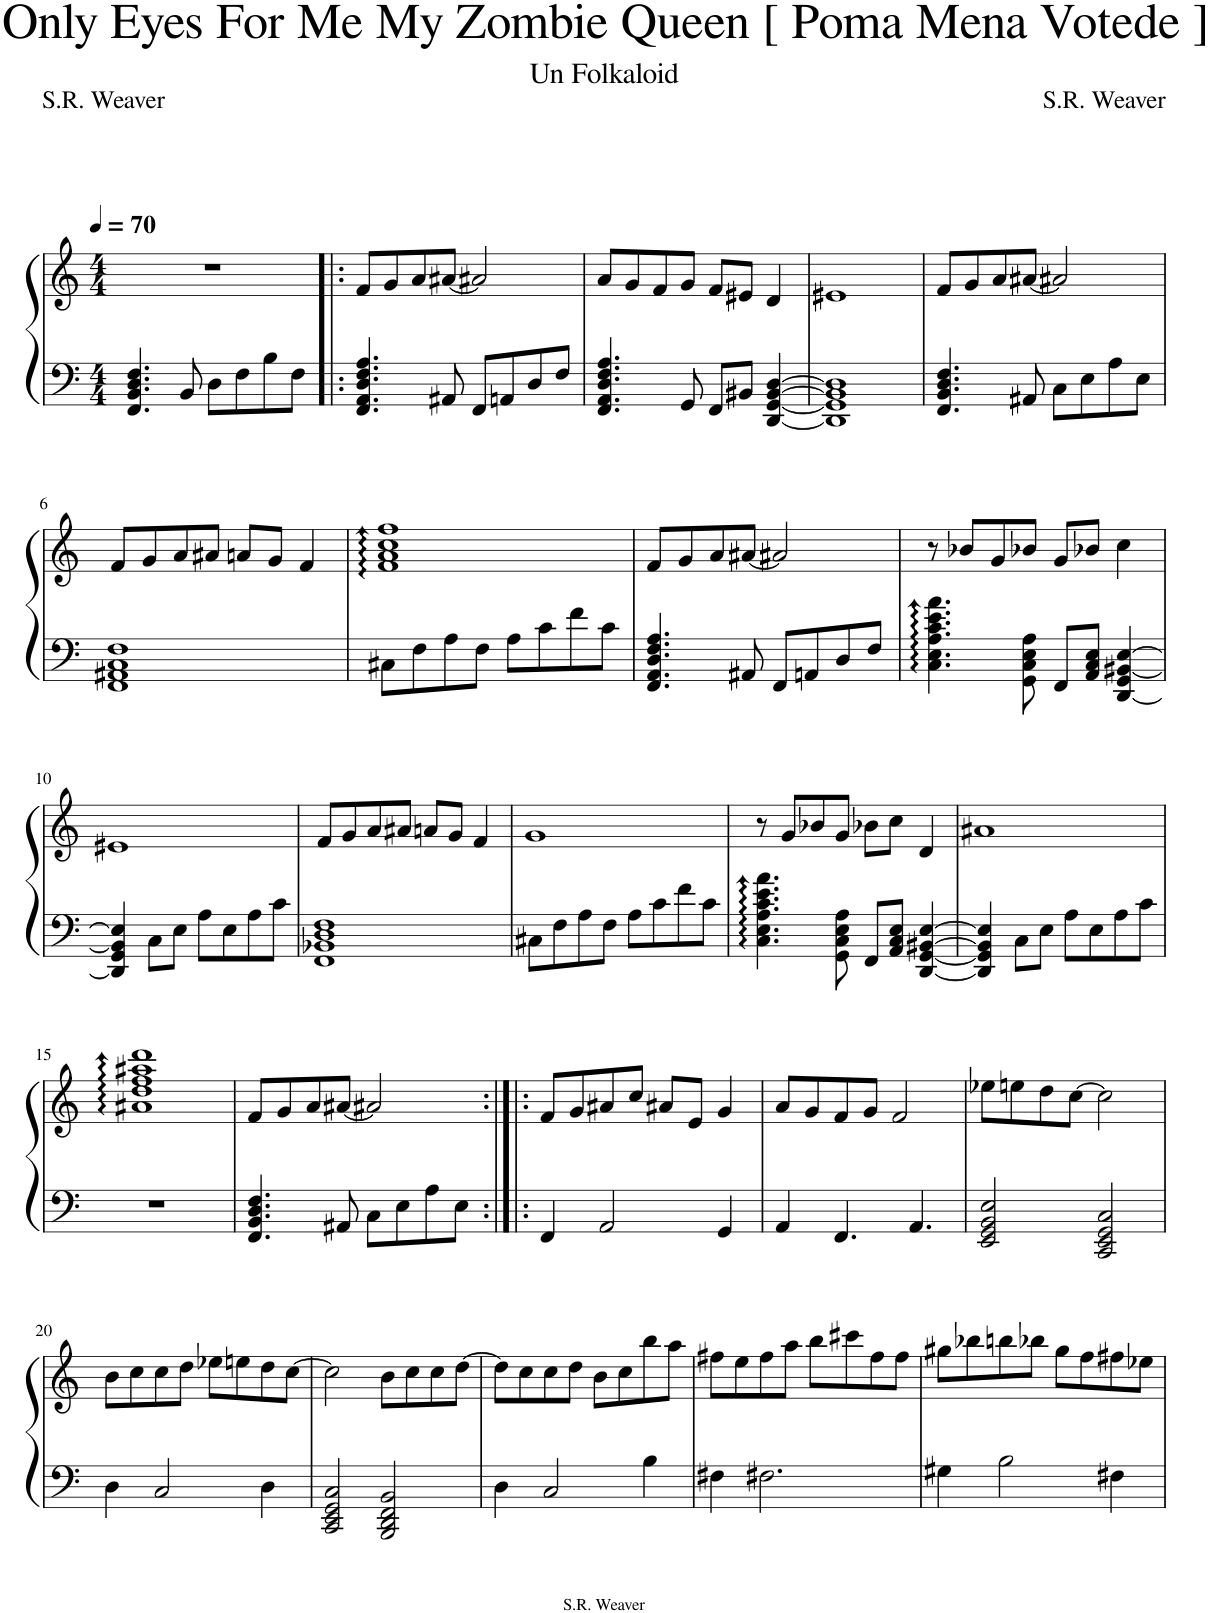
**kern	**kern
*part1	*part1
*staff2	*staff1
*I"Piano	*
*I'Pno.	*
*clefF4	*clefG2
*k[]	*k[]
*M4/4	*M4/4
*MM70	*MM70
=1	=1
4.FF/ 4.BB/ 4.D/ 4.F/	1r
8BB/	.
8D\L	.
8F\	.
8B\	.
8F\J	.
=2!|:	=2!|:
4.FF/ 4.AA/ 4.D/ 4.F/ 4.A/	8f/L
.	8g/
.	8a/
8AA#X/	[8a#X/J
8FF/L	2a#X/]
8AAn/	.
8D/	.
8F/J	.
=3	=3
4.FF/ 4.AA/ 4.D/ 4.F/ 4.A/	8a/L
.	8g/
.	8f/
8GG/	8g/J
8FF/L	8f/L
8BB#X/J	8e#X/J
[4DD/ [4GG/ [4BB#/ [4D/	4d/
=4	=4
1DD] 1GG] 1BB#] 1D]	1e#X
=5	=5
4.FF/ 4.BB/ 4.D/ 4.F/	8f/L
.	8g/
.	8a/
8AA#X/	[8a#X/J
8C\L	2a#X/]
8E\	.
8A\	.
8E\J	.
!!LO:LB:g=z
=6	=6
1FF 1AA#X 1C 1F	8f/L
.	8g/
.	8a/
.	8a#X/J
.	8an/L
.	8g/J
.	4f/
=7	=7
8C#X\L	1f:: 1a:: 1cc:: 1ff::
8F\	.
8A\	.
8F\J	.
8A\L	.
8c\	.
8f\	.
8c\J	.
=8	=8
4.FF/ 4.AA/ 4.D/ 4.F/ 4.A/	8f/L
.	8g/
.	8a/
8AA#X/	[8a#X/J
8FF/L	2a#X/]
8AAn/	.
8D/	.
8F/J	.
=9	=9
4.C\:: 4.E\:: 4.A\:: 4.c\:: 4.e\:: 4.a\::	8r
.	8b-X/L
.	8g/
8GG\ 8C\ 8E\ 8A\	8b-X/J
8FF/L	8g/L
8AA/ 8C/ 8E/J	8b-X/J
[4DD/ 4GG/ [4BB#X/ [4E/	4cc\
!!LO:LB:g=z
=10	=10
4DD/] 4GG/ 4BB#/] 4E/]	1e#X
8C\L	.
8E\J	.
8A\L	.
8E\	.
8A\	.
8c\J	.
=11	=11
1FF 1BB-X 1D 1F	8f/L
.	8g/
.	8a/
.	8a#X/J
.	8an/L
.	8g/J
.	4f/
=12	=12
8C#X\L	1g
8F\	.
8A\	.
8F\J	.
8A\L	.
8c\	.
8f\	.
8c\J	.
=13	=13
4.C\:: 4.E\:: 4.A\:: 4.c\:: 4.e\:: 4.a\::	8r
.	8g/L
.	8b-X/
8GG\ 8C\ 8E\ 8A\	8g/J
8FF/L	8b-X\L
8AA/ 8C/ 8E/J	8cc\J
[4DD/ [4GG/ [4BB#X/ [4E/	4d/
=14	=14
4DD/] 4GG/] 4BB#/] 4E/]	1a#X
8C\L	.
8E\J	.
8A\L	.
8E\	.
8A\	.
8c\J	.
!!LO:LB:g=z
=15	=15
1r	1a#X:: 1dd:: 1ff:: 1aa#X:: 1ddd::
=16	=16
4.FF/ 4.BB/ 4.D/ 4.F/	8f/L
.	8g/
.	8a/
8AA#X/	[8a#X/J
8C\L	2a#X/]
8E\	.
8A\	.
8E\J	.
=17:|!|:	=17:|!|:
4FF/	8f/L
.	8g/
2AA/	8a#X/
.	8cc/J
.	8a#X/L
.	8e/J
4GG/	4g/
=18	=18
4AA/	8a/L
.	8g/
4.FF/	8f/
.	8g/J
.	2f/
4.AA/	.
=19	=19
2EE/ 2GG/ 2BB/ 2E/	8ee-X\L
.	8een\
.	8dd\
.	[8cc\J
2CC/ 2EE/ 2GG/ 2C/	2cc\]
!!LO:LB:g=z
=20	=20
4D\	8b\L
.	8cc\
2C/	8cc\
.	8dd\J
.	8ee-X\L
.	8een\
4D\	8dd\
.	[8cc\J
=21	=21
2CC/ 2EE/ 2GG/ 2C/	2cc\]
2BBB/ 2DD/ 2FF/ 2BB/	8b\L
.	8cc\
.	8cc\
.	[8dd\J
=22	=22
4D\	8dd\L]
.	8cc\
2C/	8cc\
.	8dd\J
.	8b\L
.	8cc\
4B\	8bb\
.	8aa\J
=23	=23
4F#X\	8ff#X\L
.	8ee\
2.F#X\	8ff#\
.	8aa\J
.	8bb\L
.	8ccc#X\
.	8ff#\
.	8ff#\J
=24	=24
4G#X\	8gg#X\L
.	8bb-X\
2B\	8bbn\
.	8bb-X\J
.	8gg#\L
.	8ff\
4F#X\	8ff#X\
.	8ee-X\J
=	=
*-	*-
